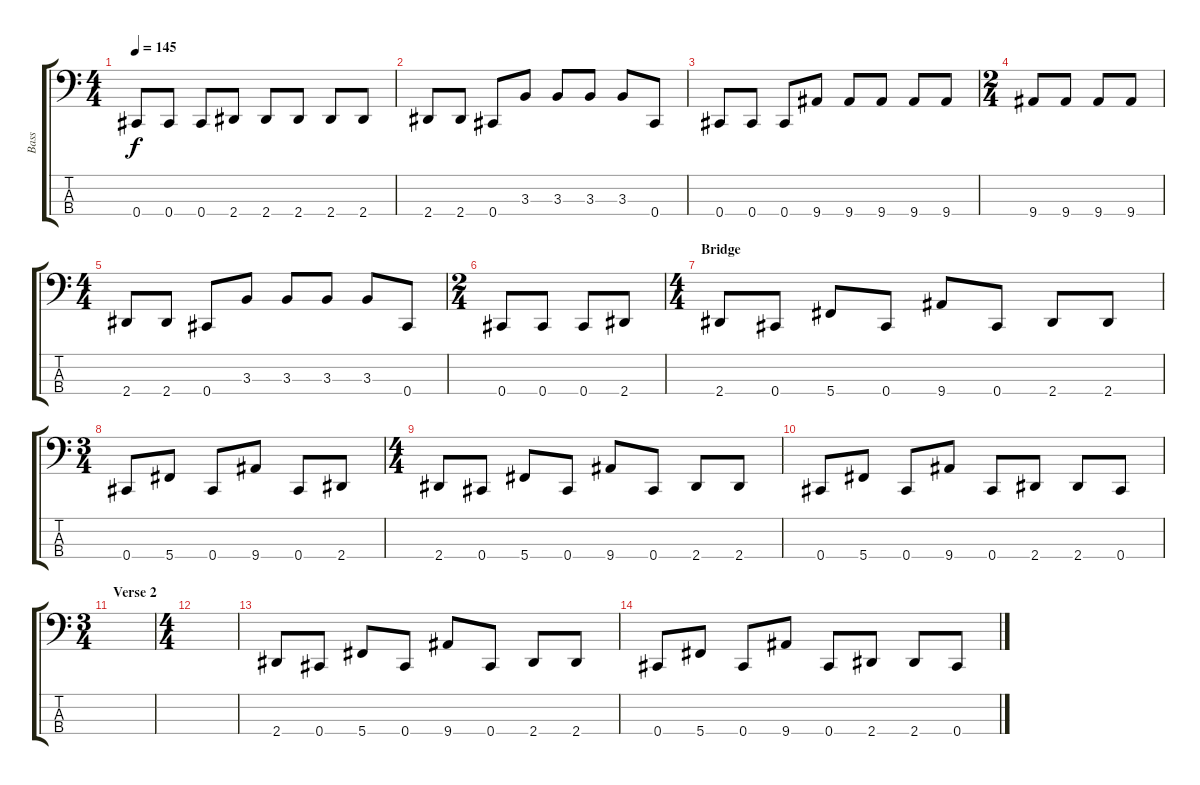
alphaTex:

\track ("Bass" "Bass") {instrument electricbassfinger}
\staff {score tabs}
\tuning (Gb2 Db2 Ab1 Db1) {hide}
\ts (4 4)
\tempo 145
\clef f4
\ks c
0.4.8{dy f} 0.4.8 0.4.8 2.4.8 2.4.8 2.4.8 2.4.8 2.4.8 |
2.4.8 2.4.8 0.4.8 3.3.8 3.3.8 3.3.8 3.3.8 0.4.8 |
0.4.8 0.4.8 0.4.8 9.4.8 9.4.8 9.4.8 9.4.8 9.4.8 |
\ts (2 4)
9.4.8 9.4.8 9.4.8 9.4.8 |
\ts (4 4)
2.4.8 2.4.8 0.4.8 3.3.8 3.3.8 3.3.8 3.3.8 0.4.8 |
\ts (2 4)
0.4.8 0.4.8 0.4.8 2.4.8 |
\ts (4 4)
\section ("" "Bridge")
2.4.8 0.4.8 5.4.8 0.4.8 9.4.8 0.4.8 2.4.8 2.4.8 |
\ts (3 4)
0.4.8 5.4.8 0.4.8 9.4.8 0.4.8 2.4.8 |
\ts (4 4)
2.4.8 0.4.8 5.4.8 0.4.8 9.4.8 0.4.8 2.4.8 2.4.8 |
0.4.8 5.4.8 0.4.8 9.4.8 0.4.8 2.4.8 2.4.8 0.4.8 |
\ts (3 4)
\section ("" "Verse 2")
|
\ts (4 4)
|
2.4.8 0.4.8 5.4.8 0.4.8 9.4.8 0.4.8 2.4.8 2.4.8 |
0.4.8 5.4.8 0.4.8 9.4.8 0.4.8 2.4.8 2.4.8 0.4.8
